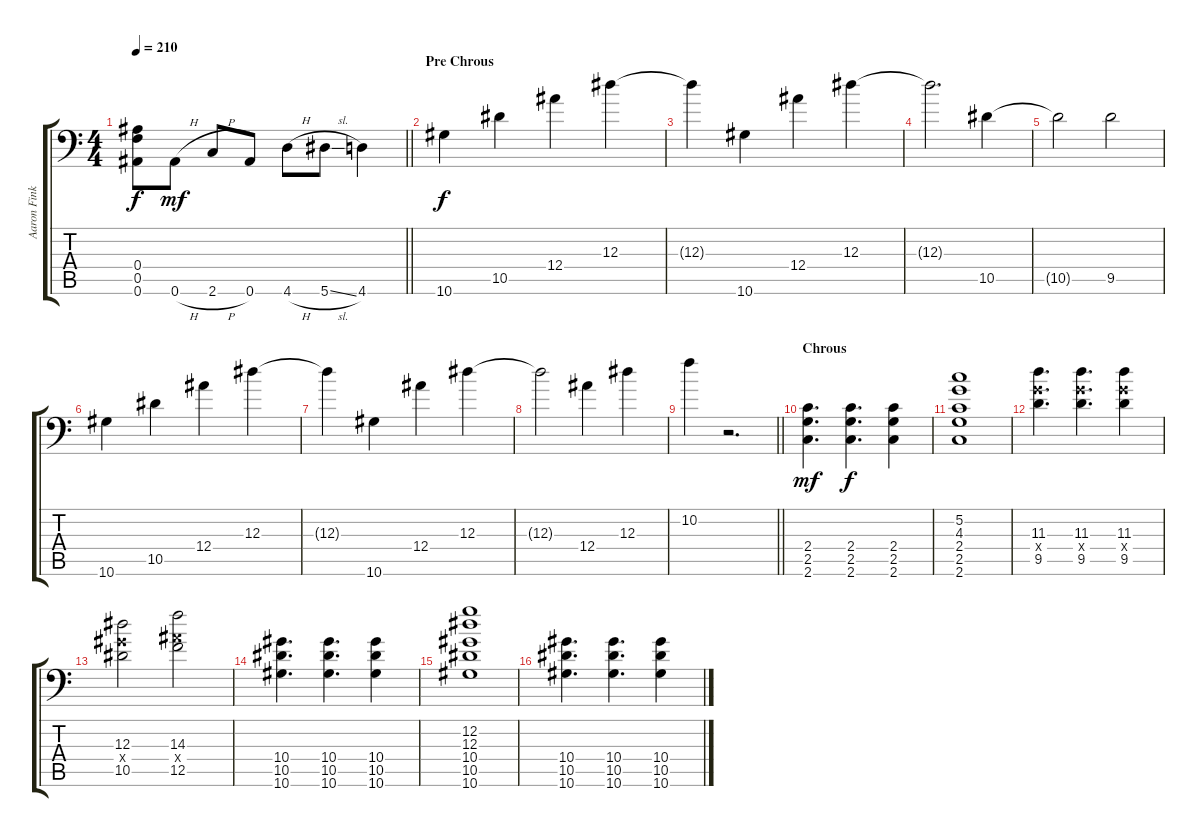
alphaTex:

\track ("Aaron Fink" "Aaron Fink") {instrument distortionguitar}
\staff {score tabs}
\tuning (C4 G3 Eb3 Bb2 F2 Bb1) {hide}
\ts (4 4)
\tempo 210
\clef f4
\barLineRight lightlight
\ks c
(0.4{t} 0.5{t} 0.6{t}).8{dy f} 0.6{h}.8{dy mf} 2.6{h}.8 0.6.8 4.6{h}.8 5.6{sl}.8 4.6.4 |
\section ("" "Pre Chrous")
10.6.4{dy f instrument electricguitarjazz} 10.5.4 12.4.4 12.3.4 |
12.3{t}.4 10.6.4 12.4.4 12.3.4 |
12.3{t}.2{d} 10.5.4 |
10.5{t}.2 9.5.2 |
10.6.4 10.5.4 12.4.4 12.3.4 |
12.3{t}.4 10.6.4 12.4.4 12.3.4 |
12.3{t}.2 12.4.4 12.3.4 |
\barLineRight lightlight
10.2.4 r.2{d} |
\section ("" "Chrous")
(2.4 2.5 2.6).4{d dy mf instrument distortionguitar} (2.4 2.5 2.6).4{d dy f} (2.4 2.5 2.6).4 |
(5.2 4.3 2.4 2.5 2.6).1 |
(11.3 9.4{x} 9.5).4{d} (11.3 9.4{x} 9.5).4{d} (11.3 9.4{x} 9.5).4 |
(12.3 10.4{x} 10.5).2 (14.3 12.4{x} 12.5).2 |
(10.4 10.5 10.6).4{d} (10.4 10.5 10.6).4{d} (10.4 10.5 10.6).4 |
(12.2 12.3 10.4 10.5 10.6).1 |
(10.4 10.5 10.6).4{d} (10.4 10.5 10.6).4{d} (10.4 10.5 10.6).4
